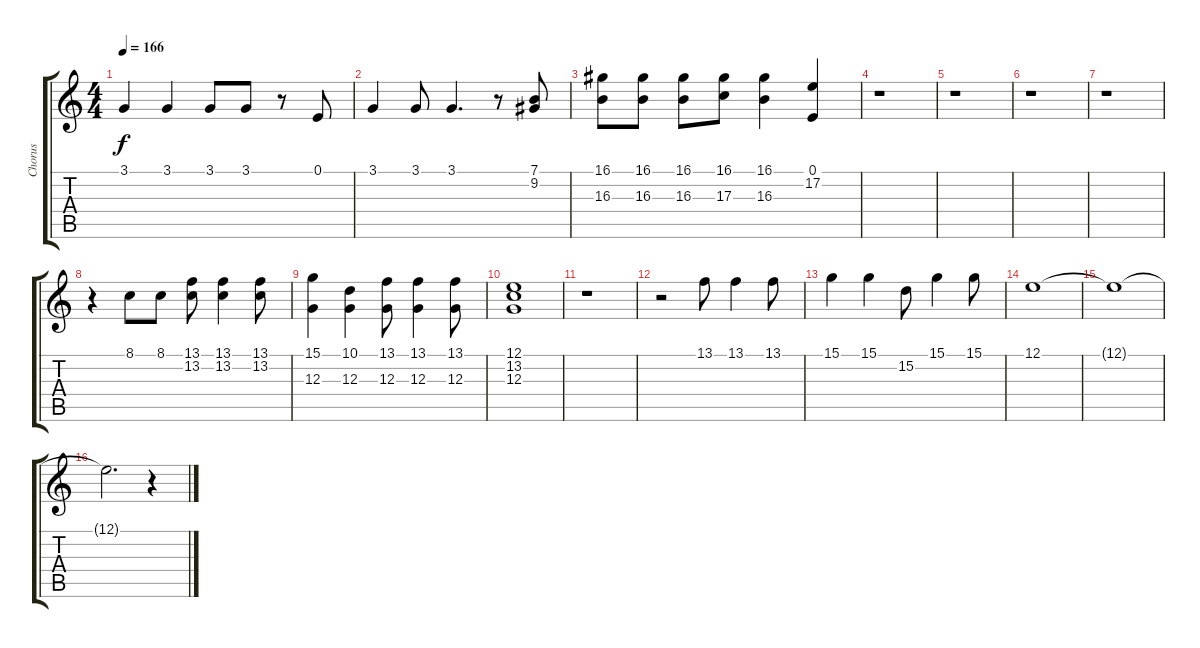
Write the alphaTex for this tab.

\track ("Chorus" "Chorus") {instrument piccolo}
\staff {score tabs}
\tuning (E4 B3 G3 D3 A2 E2) {hide}
\ts (4 4)
\tempo 166
\clef g2
\ks c
3.1.4{dy f} 3.1.4 3.1.8 3.1.8 r.8 0.1.8 |
3.1.4 3.1.8 3.1.4{d} r.8 (7.1 9.2).8 |
(16.1 16.3).8 (16.1 16.3).8 (16.1 16.3).8 (16.1 17.3).8 (16.1 16.3).4 (0.1 17.2).4 |
r.1 |
r.1 |
r.1 |
r.1 |
r.4 8.1.8 8.1.8 (13.1 13.2).8 (13.1 13.2).4 (13.1 13.2).8 |
(15.1 12.3).4 (10.1 12.3).4 (13.1 12.3).8 (13.1 12.3).4 (13.1 12.3).8 |
(12.1 13.2 12.3).1 |
r.1 |
r.2 13.1.8 13.1.4 13.1.8 |
15.1.4 15.1.4 15.2.8 15.1.4 15.1.8 |
12.1.1 |
12.1{t}.1 |
12.1{t}.2{d} r.4
